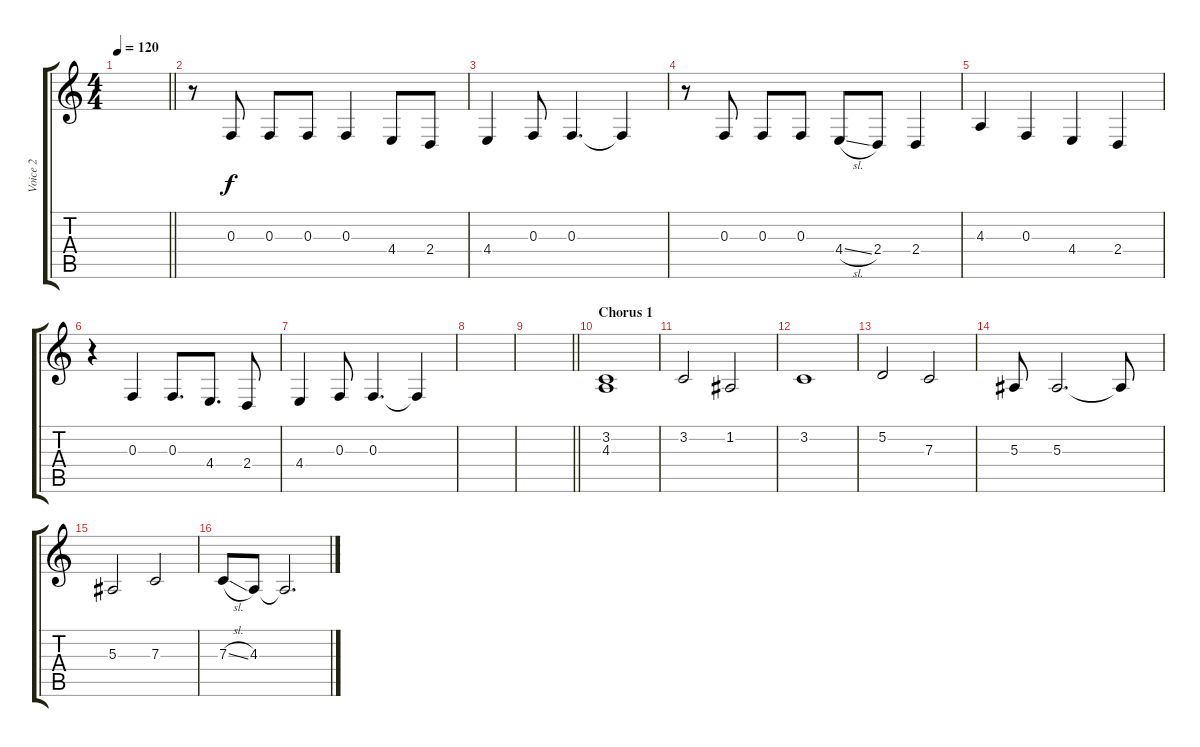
\track ("Voice 2" "Voice 2") {instrument englishhorn}
\staff {score tabs}
\tuning (D4 A3 F3 C3 G2 D2) {hide}
\ts (4 4)
\tempo 120
\clef g2
\barLineRight lightlight
\ks c
|
\section ("" "")
r.8 0.3.8 0.3.8 0.3.8 0.3.4 4.4.8 2.4.8 |
4.4.4 0.3.8 0.3.4{d} 0.3{t}.4 |
r.8 0.3.8 0.3.8 0.3.8 4.4{sl}.8 2.4.8 2.4.4 |
4.3.4 0.3.4 4.4.4 2.4.4 |
r.4 0.3.4 0.3.8{d} 4.4.8{d} 2.4.8 |
4.4.4 0.3.8 0.3.4{d} 0.3{t}.4 |
|
\barLineRight lightlight
|
\section ("" "Chorus 1")
(3.2 4.3).1 |
3.2.2 1.2.2 |
3.2.1 |
5.2.2 7.3.2 |
5.3.8 5.3.2{d} 5.3{t}.8 |
5.3.2 7.3.2 |
7.3{sl}.8 4.3.8 4.3{t}.2{d}
